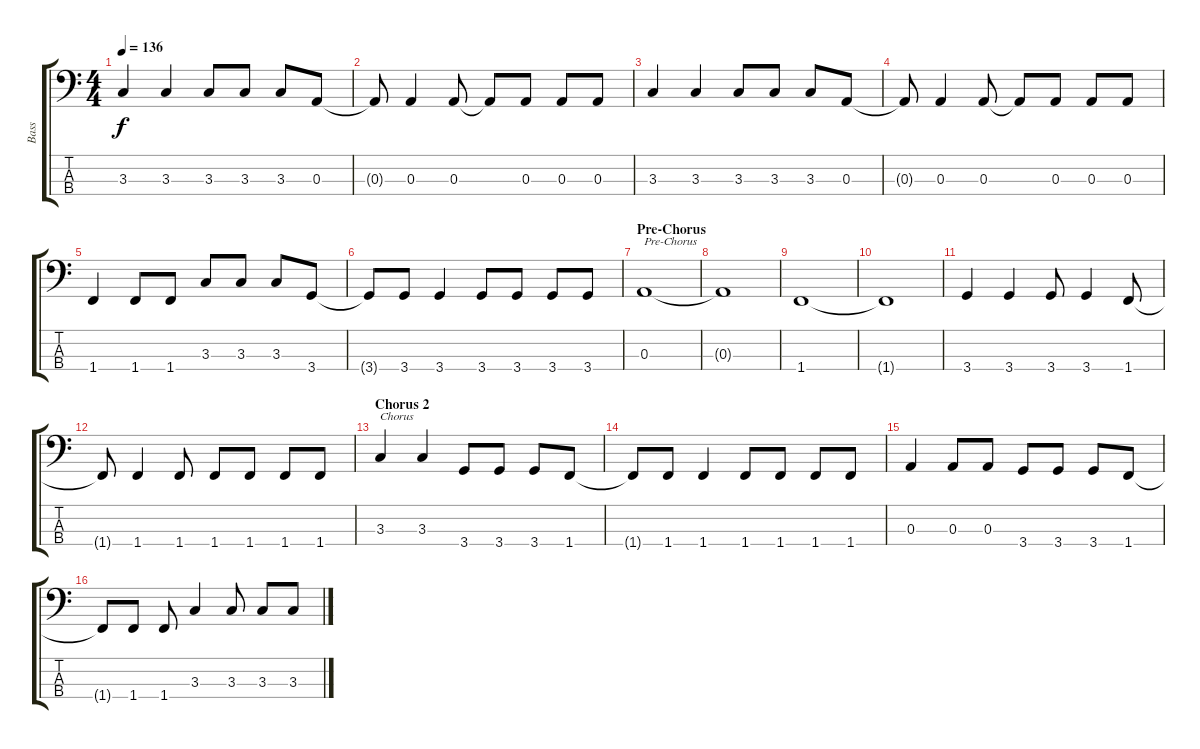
\track ("Bass" "Bass") {instrument electricbasspick}
\staff {score tabs}
\tuning (G2 D2 A1 E1) {hide}
\ts (4 4)
\tempo 136
\clef f4
\ks c
3.3.4{dy f} 3.3.4 3.3.8 3.3.8 3.3.8 0.3.8 |
0.3{t}.8 0.3.4 0.3.8 0.3{t}.8 0.3.8 0.3.8 0.3.8 |
3.3.4 3.3.4 3.3.8 3.3.8 3.3.8 0.3.8 |
0.3{t}.8 0.3.4 0.3.8 0.3{t}.8 0.3.8 0.3.8 0.3.8 |
1.4.4 1.4.8 1.4.8 3.3.8 3.3.8 3.3.8 3.4.8 |
3.4{t}.8 3.4.8 3.4.4 3.4.8 3.4.8 3.4.8 3.4.8 |
\section ("" "Pre-Chorus")
0.3.1{txt "Pre-Chorus"} |
0.3{t}.1 |
1.4.1 |
1.4{t}.1 |
3.4.4 3.4.4 3.4.8 3.4.4 1.4.8 |
1.4{t}.8 1.4.4 1.4.8 1.4.8 1.4.8 1.4.8 1.4.8 |
\section ("" "Chorus 2")
3.3.4{txt "Chorus"} 3.3.4 3.4.8 3.4.8 3.4.8 1.4.8 |
1.4{t}.8 1.4.8 1.4.4 1.4.8 1.4.8 1.4.8 1.4.8 |
0.3.4 0.3.8 0.3.8 3.4.8 3.4.8 3.4.8 1.4.8 |
1.4{t}.8 1.4.8 1.4.8 3.3.4 3.3.8 3.3.8 3.3.8
